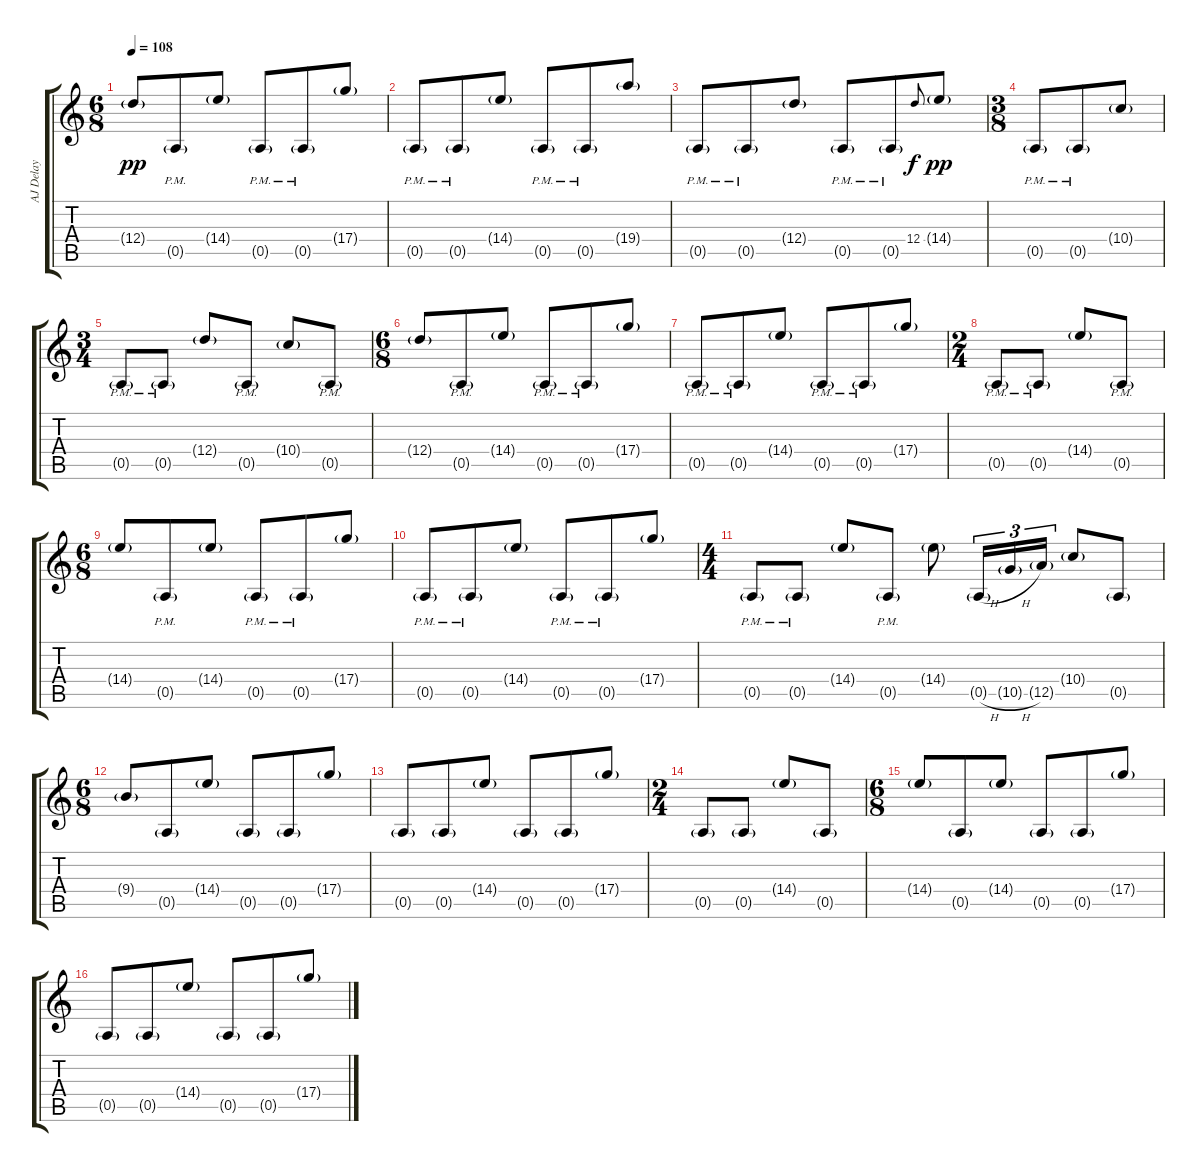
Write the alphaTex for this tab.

\track ("AJ Delay" "AJ Delay") {instrument overdrivenguitar}
\staff {score tabs}
\tuning (E4 B3 G3 D3 A2 D2) {hide}
\ts (6 8)
\tempo 108
\clef g2
\ks c
12.4{g}.8{dy pp} 0.5{g pm}.8 14.4{g}.8 0.5{g pm}.8 0.5{g pm}.8 17.4{g}.8 |
0.5{g pm}.8 0.5{g pm}.8 14.4{g}.8 0.5{g pm}.8 0.5{g pm}.8 19.4{g}.8 |
0.5{g pm}.8 0.5{g pm}.8 12.4{g}.8 0.5{g pm}.8 0.5{g pm}.8 12.4.8{gr onbeat dy f} 14.4{g}.8{dy pp} |
\ts (3 8)
0.5{g pm}.8 0.5{g pm}.8 10.4{g}.8 |
\ts (3 4)
0.5{g pm}.8 0.5{g pm}.8 12.4{g}.8 0.5{g pm}.8 10.4{g}.8 0.5{g pm}.8 |
\ts (6 8)
12.4{g}.8 0.5{g pm}.8 14.4{g}.8 0.5{g pm}.8 0.5{g pm}.8 17.4{g}.8 |
0.5{g pm}.8 0.5{g pm}.8 14.4{g}.8 0.5{g pm}.8 0.5{g pm}.8 17.4{g}.8 |
\ts (2 4)
0.5{g pm}.8 0.5{g pm}.8 14.4{g}.8 0.5{g pm}.8 |
\ts (6 8)
14.4{g}.8 0.5{g pm}.8 14.4{g}.8 0.5{g pm}.8 0.5{g pm}.8 17.4{g}.8 |
0.5{g pm}.8 0.5{g pm}.8 14.4{g}.8 0.5{g pm}.8 0.5{g pm}.8 17.4{g}.8 |
\ts (4 4)
0.5{g pm}.8 0.5{g pm}.8 14.4{g}.8 0.5{g pm}.8 14.4{g}.8 0.5{h g}.16{tu (3 2)} 10.5{h g}.16{tu (3 2)} 12.5{g}.16{tu (3 2)} 10.4{g}.8 0.5{g}.8 |
\ts (6 8)
9.4{g}.8 0.5{g}.8 14.4{g}.8 0.5{g}.8 0.5{g}.8 17.4{g}.8 |
0.5{g}.8 0.5{g}.8 14.4{g}.8 0.5{g}.8 0.5{g}.8 17.4{g}.8 |
\ts (2 4)
0.5{g}.8 0.5{g}.8 14.4{g}.8{volume 9} 0.5{g}.8 |
\ts (6 8)
14.4{g}.8 0.5{g}.8 14.4{g}.8{volume 11} 0.5{g}.8 0.5{g}.8 17.4{g}.8 |
0.5{g}.8 0.5{g}.8 14.4{g}.8 0.5{g}.8 0.5{g}.8 17.4{g}.8
